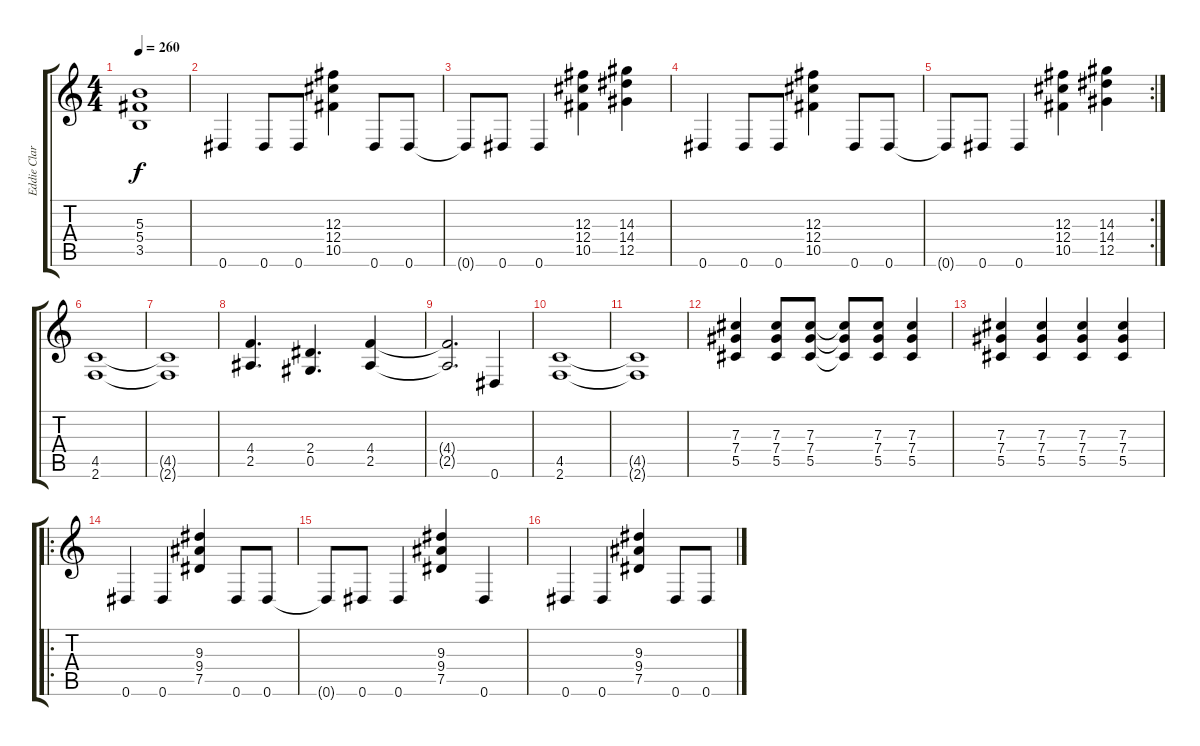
\track ("Eddie Clarke-Rhythm" "Eddie Clar") {instrument distortionguitar}
\staff {score tabs}
\tuning (Eb4 Bb3 Gb3 Db3 Ab2 Eb2) {hide}
\ts (4 4)
\tempo 260
\clef g2
\ks c
(5.3{t} 5.4{t} 3.5{t}).1{dy f} |
0.6.4 0.6.8 0.6.8 (12.3 12.4 10.5).4 0.6.8 0.6.8 |
0.6{t}.8 0.6.8 0.6.4 (12.3 12.4 10.5).4 (14.3 14.4 12.5).4 |
0.6.4 0.6.8 0.6.8 (12.3 12.4 10.5).4 0.6.8 0.6.8 |
\rc 2
0.6{t}.8 0.6.8 0.6.4 (12.3 12.4 10.5).4 (14.3 14.4 12.5).4 |
(4.5 2.6).1 |
(4.5{t} 2.6{t}).1 |
(4.4 2.5).4{d} (2.4 0.5).4{d} (4.4 2.5).4 |
(4.4{t} 2.5{t}).2{d} 0.6.4 |
(4.5 2.6).1 |
(4.5{t} 2.6{t}).1 |
(7.3 7.4 5.5).4 (7.3 7.4 5.5).8 (7.3 7.4 5.5).8 (7.3{t} 7.4{t} 5.5{t}).8 (7.3 7.4 5.5).8 (7.3 7.4 5.5).4 |
(7.3 7.4 5.5).4 (7.3 7.4 5.5).4 (7.3 7.4 5.5).4 (7.3 7.4 5.5).4 |
\ro
0.6.4 0.6.4 (9.3 9.4 7.5).4 0.6.8 0.6.8 |
0.6{t}.8 0.6.8 0.6.4 (9.3 9.4 7.5).4 0.6.4 |
0.6.4 0.6.4 (9.3 9.4 7.5).4 0.6.8 0.6.8
